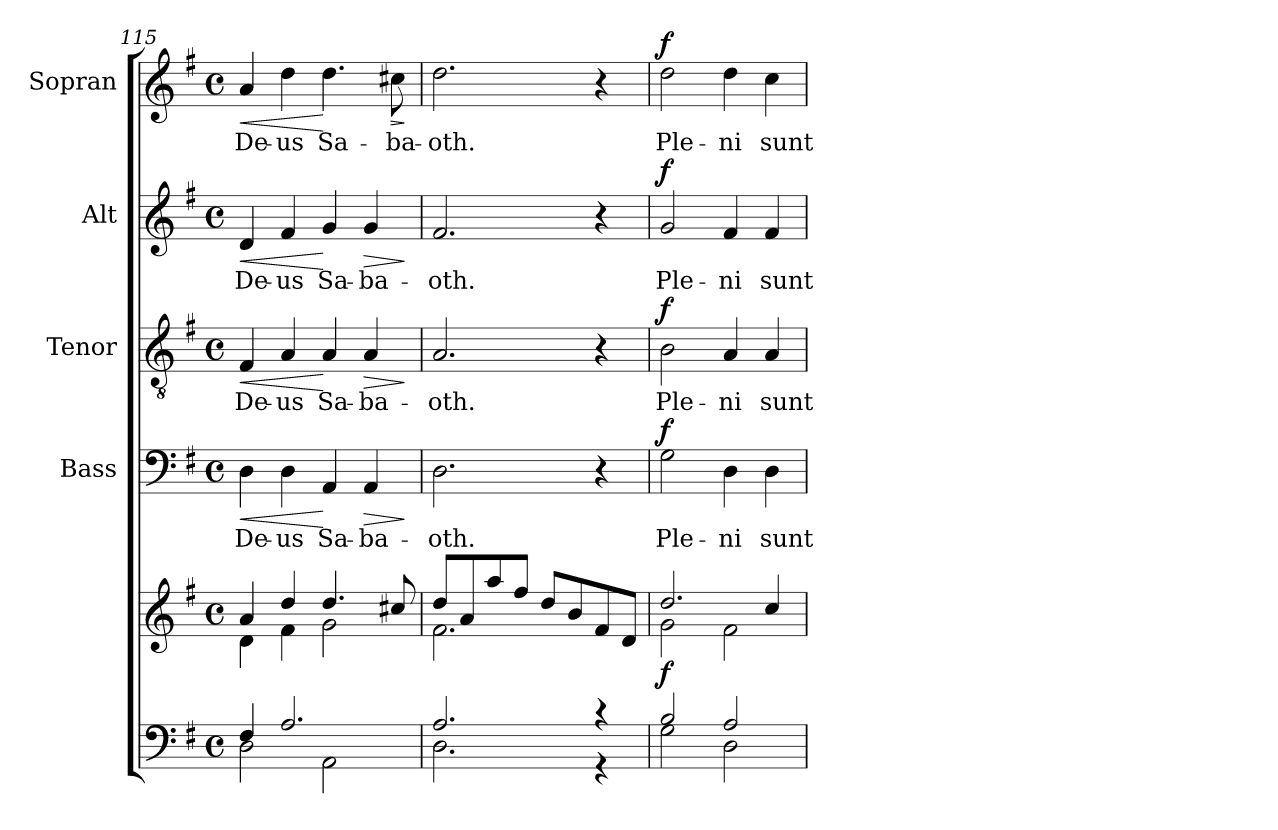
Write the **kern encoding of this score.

**kern	**kern	**dynam	**kern	**text	**dynam	**kern	**text	**dynam	**kern	**text	**dynam	**kern	**text	**dynam
*part5	*part5	*part5	*part4	*part4	*part4	*part3	*part3	*part3	*part2	*part2	*part2	*part1	*part1	*part1
*staff6	*staff5	*staff5/6	*staff4	*staff4	*staff4	*staff3	*staff3	*staff3	*staff2	*staff2	*staff2	*staff1	*staff1	*staff1
*	*	*	*I"Bass	*	*	*I"Tenor	*	*	*I"Alt	*	*	*I"Sopran	*	*
*	*	*	*I'B.	*	*	*I'T.	*	*	*I'A.	*	*	*I'S.	*	*
!!LO:LB:g=z
*clefF4	*clefG2	*	*clefF4	*	*	*clefGv2	*	*	*clefG2	*	*	*clefG2	*	*
*k[f#]	*k[f#]	*	*k[f#]	*	*	*k[f#]	*	*	*k[f#]	*	*	*k[f#]	*	*
*G:	*G:	*	*G:	*	*	*G:	*	*	*G:	*	*	*G:	*	*
*M4/4	*M4/4	*	*M4/4	*	*	*M4/4	*	*	*M4/4	*	*	*M4/4	*	*
*met(c)	*met(c)	*	*met(c)	*	*	*met(c)	*	*	*met(c)	*	*	*met(c)	*	*
=115	=115	=115	=115	=115	=115	=115	=115	=115	=115	=115	=115	=115	=115	=115
*^	*^	*	*	*	*	*	*	*	*	*	*	*	*	*
!	!	!	!	!	!	!LO:LY:b	!LO:HP:b	!	!LO:LY:b	!LO:HP:b	!	!LO:LY:b	!LO:HP:b	!	!LO:LY:b	!LO:HP:b
4F#/	2D\	4a/	4d\	.	4D\	De-	<	4F#/	De-	<	4d/	De-	<	4a/	De-	<
!	!	!	!	!	!	!LO:LY:b	!	!	!LO:LY:b	!	!	!LO:LY:b	!	!	!LO:LY:b	!
2.A/	.	4dd/	4f#\	.	4D\	-us	.	4A/	-us	.	4f#/	-us	.	4dd\	-us	.
!	!	!	!	!	!	!LO:LY:b	!	!	!LO:LY:b	!	!	!LO:LY:b	!	!	!LO:LY:b	!
.	2AA\	4.dd/	2g\	.	4AA/	Sa-	[	4A/	Sa-	[	4g/	Sa-	[	4.dd\	Sa-	[
!	!	!	!	!	!	!LO:LY:b	!LO:HP:b	!	!LO:LY:b	!LO:HP:b	!	!LO:LY:b	!LO:HP:b	!	!	!
.	.	.	.	.	4AA/	-ba-	>	4A/	-ba-	>	4g/	-ba-	>	.	.	.
!	!	!	!	!	!	!	!	!	!	!	!	!	!	!	!LO:LY:b	!LO:HP:b
.	.	8cc#X/	.	.	.	.	.	.	.	.	.	.	.	8cc#X\	-ba-	>
*v	*v	*	*	*	*	*	*	*	*	*	*	*	*	*	*	*
*	*v	*v	*	*	*	*	*	*	*	*	*	*	*	*	*
.	.	.	.	.	]	.	.	]	.	.	]	.	.	]
=116	=116	=116	=116	=116	=116	=116	=116	=116	=116	=116	=116	=116	=116	=116
*^	*^	*	*	*	*	*	*	*	*	*	*	*	*	*
!	!	!	!	!	!	!LO:LY:b	!	!	!LO:LY:b	!	!	!LO:LY:b	!	!	!LO:LY:b	!
2.A/	2.D\	8dd/L	2.f#\	.	2.D\	-oth.	.	2.A/	-oth.	.	2.f#/	-oth.	.	2.dd\	-oth.	.
.	.	8a/	.	.	.	.	.	.	.	.	.	.	.	.	.	.
.	.	8aa/	.	.	.	.	.	.	.	.	.	.	.	.	.	.
.	.	8ff#/J	.	.	.	.	.	.	.	.	.	.	.	.	.	.
.	.	8dd/L	.	.	.	.	.	.	.	.	.	.	.	.	.	.
.	.	8b/	.	.	.	.	.	.	.	.	.	.	.	.	.	.
4r	4r	8f#/	4ryy	.	4r	.	.	4r	.	.	4r	.	.	4r	.	.
.	.	8d/J	.	.	.	.	.	.	.	.	.	.	.	.	.	.
=117	=117	=117	=117	=117	=117	=117	=117	=117	=117	=117	=117	=117	=117	=117	=117	=117
!	!	!	!	!LO:DY:b	!	!LO:LY:b	!LO:DY:a	!	!LO:LY:b	!LO:DY:a	!	!LO:LY:b	!LO:DY:a	!	!LO:LY:b	!LO:DY:a
2B/	2G\	2.dd/	2g\	f	2G\	Ple-	f	2B\	Ple-	f	2g/	Ple-	f	2dd\	Ple-	f
!	!	!	!	!	!	!LO:LY:b	!	!	!LO:LY:b	!	!	!LO:LY:b	!	!	!LO:LY:b	!
2A/	2D\	.	2f#\	.	4D\	-ni	.	4A/	-ni	.	4f#/	-ni	.	4dd\	-ni	.
!	!	!	!	!	!	!LO:LY:b	!	!	!LO:LY:b	!	!	!LO:LY:b	!	!	!LO:LY:b	!
.	.	4cc/	.	.	4D\	sunt	.	4A/	sunt	.	4f#/	sunt	.	4cc\	sunt	.
*v	*v	*	*	*	*	*	*	*	*	*	*	*	*	*	*	*
*	*v	*v	*	*	*	*	*	*	*	*	*	*	*	*	*
=	=	=	=	=	=	=	=	=	=	=	=	=	=	=
*-	*-	*-	*-	*-	*-	*-	*-	*-	*-	*-	*-	*-	*-	*-
